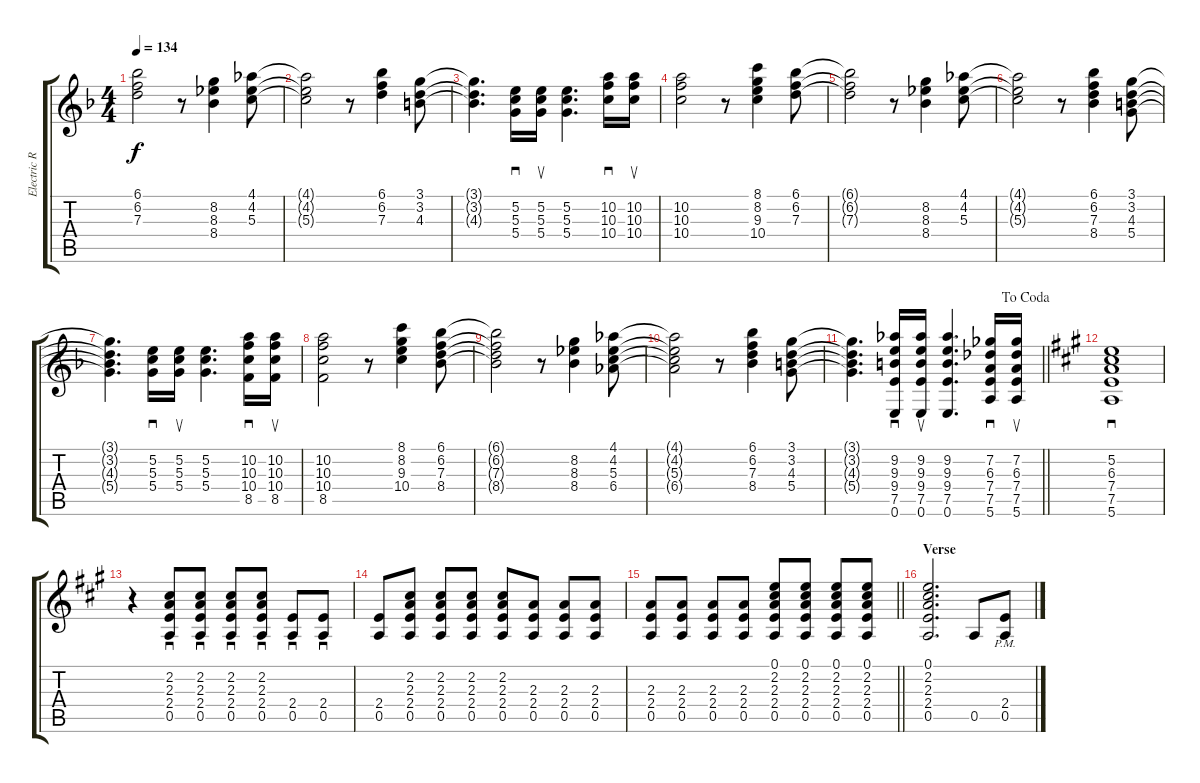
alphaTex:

\track ("Electric Rythm Gtr. " "Electric R") {instrument overdrivenguitar}
\staff {score tabs}
\tuning (E4 B3 G3 D3 A2 E2) {hide}
\ts (4 4)
\tempo 134
\clef g2
\ks f
(6.1{t} 6.2{t} 7.3{t}).2{dy f} r.8 (8.2 8.3 8.4).4 (4.1 4.2 5.3).8 |
(4.1{t} 4.2{t} 5.3{t}).2 r.8 (6.1 6.2 7.3).4 (3.1 3.2 4.3).8 |
(3.1{t} 3.2{t} 4.3{t}).4{d} (5.2 5.3 5.4).16{sd} (5.2 5.3 5.4).16{su} (5.2 5.3 5.4).4{d} (10.2 10.3 10.4).16{sd} (10.2 10.3 10.4).16{su} |
(10.2 10.3 10.4).2 r.8 (8.1 8.2 9.3 10.4).4 (6.1 6.2 7.3).8 |
(6.1{t} 6.2{t} 7.3{t}).2 r.8 (8.2 8.3 8.4).4 (4.1 4.2 5.3).8 |
(4.1{t} 4.2{t} 5.3{t}).2 r.8 (6.1 6.2 7.3 8.4).4 (3.1 3.2 4.3 5.4).8 |
(3.1{t} 3.2{t} 4.3{t} 5.4{t}).4{d} (5.2 5.3 5.4).16{sd} (5.2 5.3 5.4).16{su} (5.2 5.3 5.4).4{d} (10.2 10.3 10.4 8.5).16{sd} (10.2 10.3 10.4 8.5).16{su} |
(10.2 10.3 10.4 8.5).2 r.8 (8.1 8.2 9.3 10.4).4 (6.1 6.2 7.3 8.4).8 |
(6.1{t} 6.2{t} 7.3{t} 8.4{t}).2 r.8 (8.2 8.3 8.4).4 (4.1 4.2 5.3 6.4).8 |
(4.1{t} 4.2{t} 5.3{t} 6.4{t}).2 r.8 (6.1 6.2 7.3 8.4).4 (3.1 3.2 4.3 5.4).8 |
\jump dacoda
\barLineRight lightlight
(3.1{t} 3.2{t} 4.3{t} 5.4{t}).4{d} (9.2 9.3 9.4 7.5 0.6).16{sd} (9.2 9.3 9.4 7.5 0.6).16{su} (9.2 9.3 9.4 7.5 0.6).4{d} (7.2 6.3 7.4 7.5 5.6).16{sd} (7.2 6.3 7.4 7.5 5.6).16{su} |
\ks a
(5.2 6.3 7.4 7.5 5.6).1{sd} |
r.4 (2.2 2.3 2.4 0.5).8{sd} (2.2 2.3 2.4 0.5).8{sd} (2.2 2.3 2.4 0.5).8{sd} (2.2 2.3 2.4 0.5).8{sd} (2.4 0.5).8{sd} (2.4 0.5).8{sd} |
(2.4 0.5).8 (2.2 2.3 2.4 0.5).8 (2.2 2.3 2.4 0.5).8 (2.2 2.3 2.4 0.5).8 (2.2 2.3 2.4 0.5).8 (2.3 2.4 0.5).8 (2.3 2.4 0.5).8 (2.3 2.4 0.5).8 |
\barLineRight lightlight
(2.3 2.4 0.5).8 (2.3 2.4 0.5).8 (2.3 2.4 0.5).8 (2.3 2.4 0.5).8 (0.1 2.2 2.3 2.4 0.5).8 (0.1 2.2 2.3 2.4 0.5).8 (0.1 2.2 2.3 2.4 0.5).8 (0.1 2.2 2.3 2.4 0.5).8 |
\section ("" "Verse")
(0.1 2.2 2.3 2.4 0.5).2{d} 0.5.8 (2.4{pm} 0.5{pm}).8
